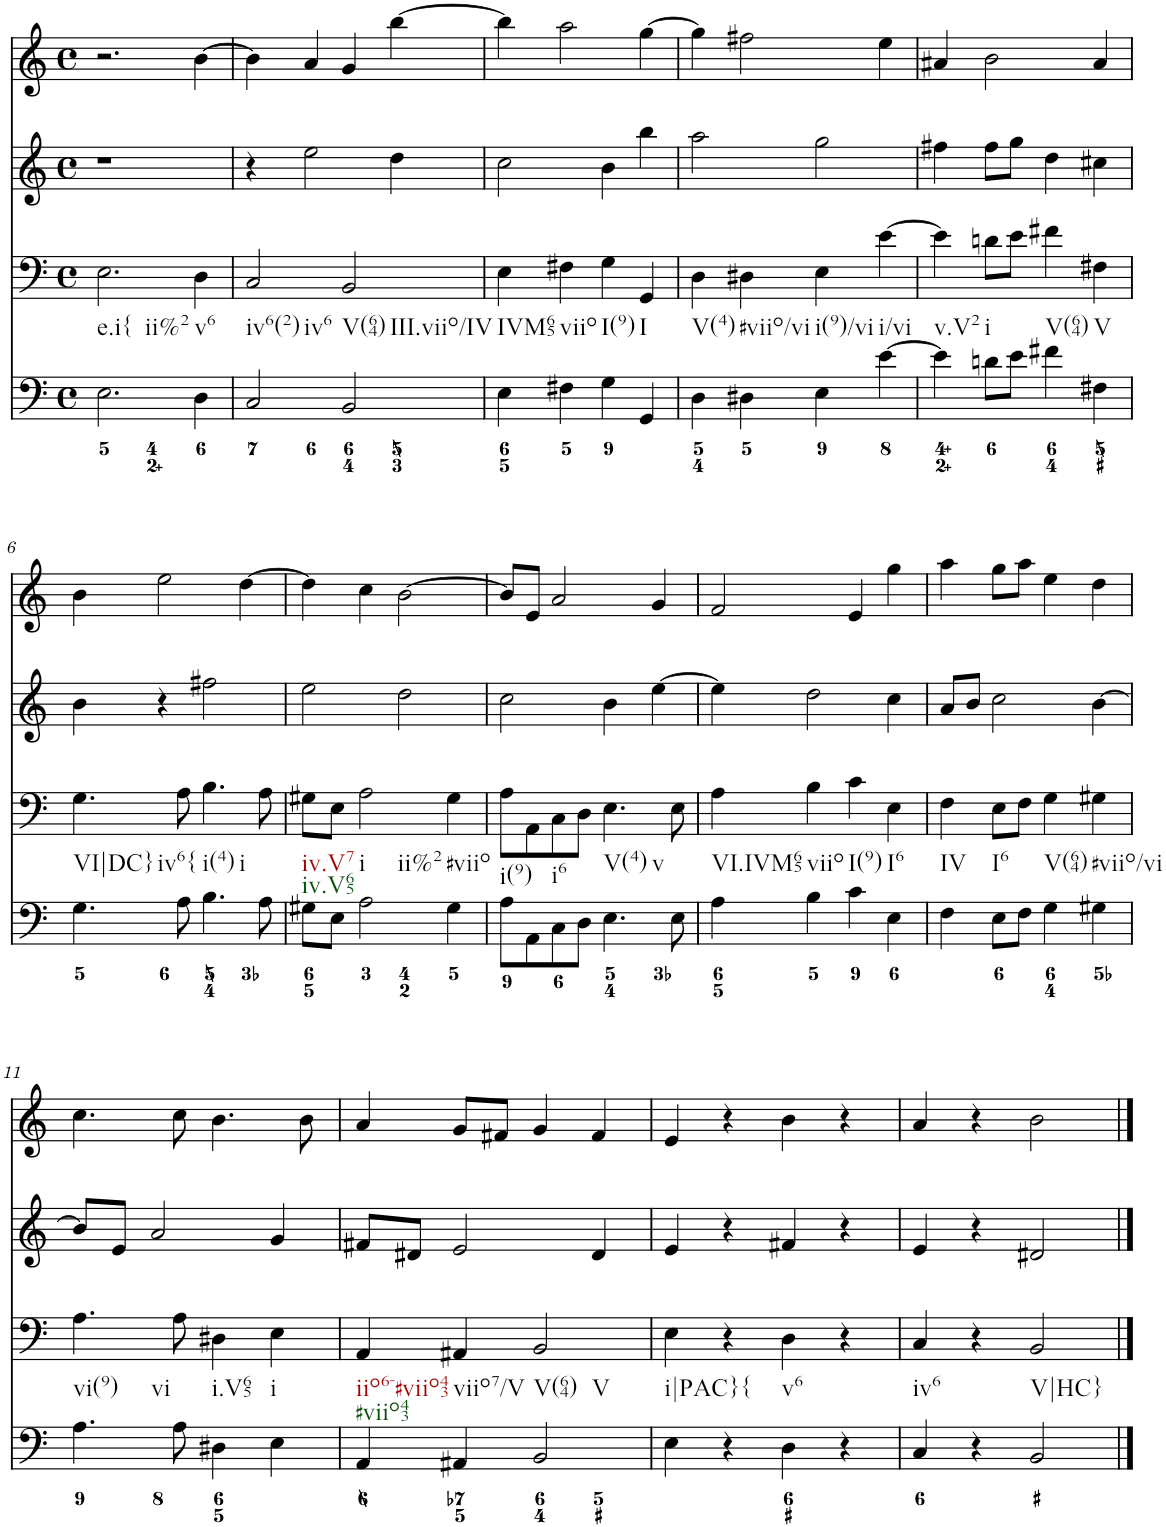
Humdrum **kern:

**kern	**kern	**kern	**kern
*part4	*part3	*part2	*part1
*staff4	*staff3	*staff2	*staff1
*I"Piano	*I"Piano	*I"Piano	*I"Piano
*I'Pno	*I'Pno	*I'Pno	*I'Pno
*clefF4	*clefF4	*clefG2	*clefG2
*k[]	*k[]	*k[]	*k[]
*M4/4	*M4/4	*M4/4	*M4/4
*met(c)	*met(c)	*met(c)	*met(c)
=1	=1	=1	=1
!	!LO:TX:b:t=e.i{	!	!
!	!LO:TX:b:t=ii%2	!	!
2.E\	2.E\	1r	2.r
!	!LO:TX:b:t=v6	!	!
4D\	4D\	.	[4b\
=2	=2	=2	=2
!	!LO:TX:b:t=iv6(2)	!	!
!	!LO:TX:b:t=iv6	!	!
2C/	2C/	4r	4b\]
.	.	2ee\	4a/
!	!LO:TX:b:t=V(64)	!	!
!	!LO:TX:b:t=III.viio/IV	!	!
2BB/	2BB/	.	4g/
.	.	4dd\	[4bb\
=3	=3	=3	=3
!	!LO:TX:b:t=IVM65	!	!
4E\	4E\	2cc\	4bb\]
!	!LO:TX:b:t=viio	!	!
4F#X\	4F#X\	.	2aa\
!	!LO:TX:b:t=I(9)	!	!
4G\	4G\	4b\	.
!	!LO:TX:b:t=I	!	!
4GG/	4GG/	4bb\	[4gg\
=4	=4	=4	=4
!	!LO:TX:b:t=V(4)	!	!
4D\	4D\	2aa\	4gg\]
!	!LO:TX:b:t=#viio/vi	!	!
4D#X\	4D#X\	.	2ff#X\
!	!LO:TX:b:t=i(9)/vi	!	!
4E\	4E\	2gg\	.
!	!LO:TX:b:t=i/vi	!	!
[4e\	[4e\	.	4ee\
=5	=5	=5	=5
!	!LO:TX:b:t=v.V2	!	!
4e\]	4e\]	4ff#X\	4a#X/
!	!LO:TX:b:t=i	!	!
8dn\L	8dn\L	8ff#\L	2b\
8e\J	8e\J	8gg\J	.
!	!LO:TX:b:t=V(64)	!	!
4f#X\	4f#X\	4dd\	.
!	!LO:TX:b:t=V	!	!
4F#X\	4F#X\	4cc#X\	4a#/
!!LO:LB:g=z
=6	=6	=6	=6
!	!LO:TX:b:t=VI|DC}	!	!
!	!LO:TX:b:t=iv6{	!	!
4.G\	4.G\	4b\	4b\
.	.	4r	2ee\
8A\	8A\	.	.
!	!LO:TX:b:t=i(4)	!	!
!	!LO:TX:b:t=i	!	!
4.B\	4.B\	2ff#X\	.
.	.	.	[4dd\
8A\	8A\	.	.
=7	=7	=7	=7
!	!LO:TX:b:t=iv.V7	!	!
!	!LO:TX:b:t=iv.V65	!	!
8G#X\L	8G#X\L	2ee\	4dd\]
8E\J	8E\J	.	.
!	!LO:TX:b:t=i	!	!
!	!LO:TX:b:t=ii%2	!	!
2A\	2A\	.	4cc\
.	.	2dd\	[2b\
!	!LO:TX:b:t=#viio	!	!
4G#\	4G#\	.	.
=8	=8	=8	=8
!	!LO:TX:b:t=i(9)	!	!
8A\L	8A\L	2cc\	8b/L]
8AA\	8AA\	.	8e/J
!	!LO:TX:b:t=i6	!	!
8C\	8C\	.	2a/
8D\J	8D\J	.	.
!	!LO:TX:b:t=V(4)	!	!
!	!LO:TX:b:t=v	!	!
4.E\	4.E\	4b\	.
.	.	[4ee\	4g/
8E\	8E\	.	.
=9	=9	=9	=9
!	!LO:TX:b:t=VI.IVM65	!	!
4A\	4A\	4ee\]	2f/
!	!LO:TX:b:t=viio	!	!
4B\	4B\	2dd\	.
!	!LO:TX:b:t=I(9)	!	!
4c\	4c\	.	4e/
!	!LO:TX:b:t=I6	!	!
4E\	4E\	4cc\	4gg\
=10	=10	=10	=10
!	!LO:TX:b:t=IV	!	!
4F\	4F\	8a/L	4aa\
.	.	8b/J	.
!	!LO:TX:b:t=I6	!	!
8E\L	8E\L	2cc\	8gg\L
8F\J	8F\J	.	8aa\J
!	!LO:TX:b:t=V(64)	!	!
4G\	4G\	.	4ee\
!	!LO:TX:b:t=#viio/vi	!	!
4G#X\	4G#X\	[4b\	4dd\
!!LO:LB:g=z
=11	=11	=11	=11
!	!LO:TX:b:t=vi(9)	!	!
!	!LO:TX:b:t=vi	!	!
4.A\	4.A\	8b/L]	4.cc\
.	.	8e/J	.
.	.	2a/	.
8A\	8A\	.	8cc\
!	!LO:TX:b:t=i.V65	!	!
4D#X\	4D#X\	.	4.b\
!	!LO:TX:b:t=i	!	!
4E\	4E\	4g/	.
.	.	.	8b\
=12	=12	=12	=12
!	!LO:TX:b:t=iio6-#viio43	!	!
!	!LO:TX:b:t=#viio43	!	!
4AA/	4AA/	8f#X/L	4a/
.	.	8d#X/J	.
!	!LO:TX:b:t=viio7/V	!	!
4AA#X/	4AA#X/	2e/	8g/L
.	.	.	8f#X/J
!	!LO:TX:b:t=V(64)	!	!
!	!LO:TX:b:t=V	!	!
2BB/	2BB/	.	4g/
.	.	4d#/	4f#/
=13	=13	=13	=13
!	!LO:TX:b:t=i|PAC}{	!	!
4E\	4E\	4e/	4e/
4r	4r	4r	4r
!	!LO:TX:b:t=v6	!	!
4D\	4D\	4f#X/	4b\
4r	4r	4r	4r
=14	=14	=14	=14
!	!LO:TX:b:t=iv6	!	!
4C/	4C/	4e/	4a/
4r	4r	4r	4r
!	!LO:TX:b:t=V|HC}	!	!
2BB/	2BB/	2d#X/	2b\
==	==	==	==
*-	*-	*-	*-
